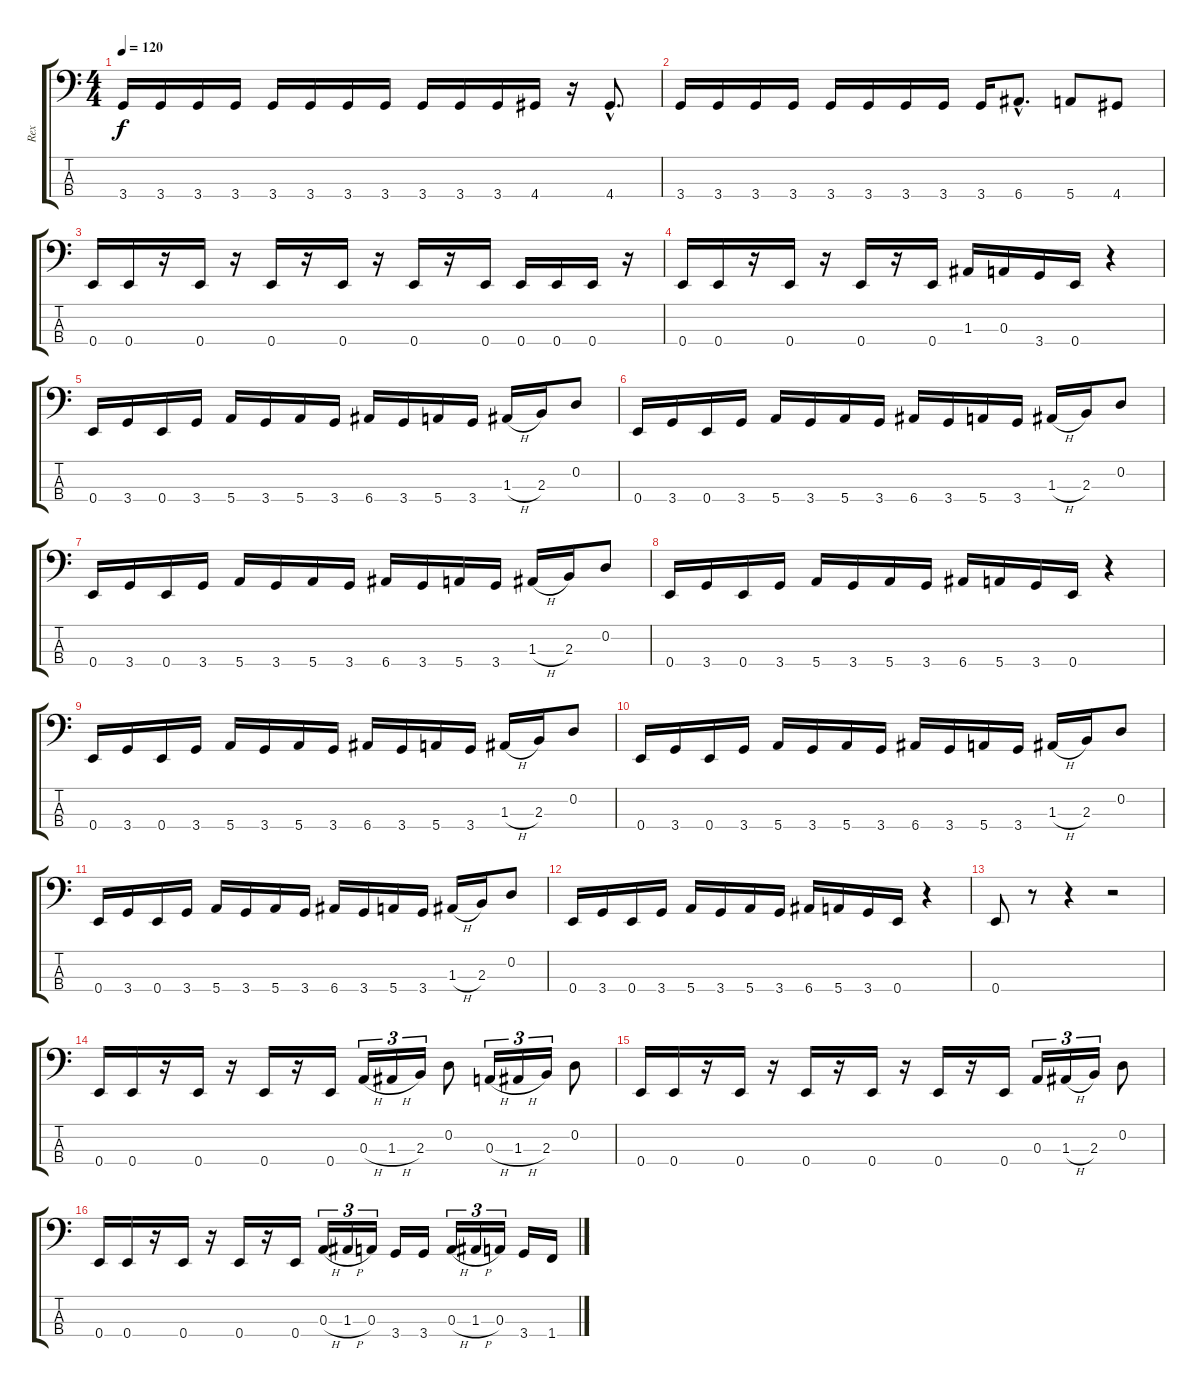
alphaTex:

\track ("Rex" "Rex") {instrument electricbasspick}
\staff {score tabs}
\tuning (G2 D2 A1 E1) {hide}
\ts (4 4)
\tempo 120
\clef f4
\ks c
3.4.16{dy f} 3.4.16 3.4.16 3.4.16 3.4.16 3.4.16 3.4.16 3.4.16 3.4.16 3.4.16 3.4.16 4.4.16 r.16 4.4{hac}.8{d} |
3.4.16 3.4.16 3.4.16 3.4.16 3.4.16 3.4.16 3.4.16 3.4.16 3.4.16 6.4{hac}.8{d} 5.4.8 4.4.8 |
0.4.16 0.4.16 r.16 0.4.16 r.16 0.4.16 r.16 0.4.16 r.16 0.4.16 r.16 0.4.16 0.4.16 0.4.16 0.4.16 r.16 |
0.4.16 0.4.16 r.16 0.4.16 r.16 0.4.16 r.16 0.4.16 1.3.16 0.3.16 3.4.16 0.4.16 r.4 |
0.4.16 3.4.16 0.4.16 3.4.16 5.4.16 3.4.16 5.4.16 3.4.16 6.4.16 3.4.16 5.4.16 3.4.16 1.3{h}.16 2.3.16 0.2.8 |
0.4.16 3.4.16 0.4.16 3.4.16 5.4.16 3.4.16 5.4.16 3.4.16 6.4.16 3.4.16 5.4.16 3.4.16 1.3{h}.16 2.3.16 0.2.8 |
0.4.16 3.4.16 0.4.16 3.4.16 5.4.16 3.4.16 5.4.16 3.4.16 6.4.16 3.4.16 5.4.16 3.4.16 1.3{h}.16 2.3.16 0.2.8 |
0.4.16 3.4.16 0.4.16 3.4.16 5.4.16 3.4.16 5.4.16 3.4.16 6.4.16 5.4.16 3.4.16 0.4.16 r.4 |
0.4.16 3.4.16 0.4.16 3.4.16 5.4.16 3.4.16 5.4.16 3.4.16 6.4.16 3.4.16 5.4.16 3.4.16 1.3{h}.16 2.3.16 0.2.8 |
0.4.16 3.4.16 0.4.16 3.4.16 5.4.16 3.4.16 5.4.16 3.4.16 6.4.16 3.4.16 5.4.16 3.4.16 1.3{h}.16 2.3.16 0.2.8 |
0.4.16 3.4.16 0.4.16 3.4.16 5.4.16 3.4.16 5.4.16 3.4.16 6.4.16 3.4.16 5.4.16 3.4.16 1.3{h}.16 2.3.16 0.2.8 |
0.4.16 3.4.16 0.4.16 3.4.16 5.4.16 3.4.16 5.4.16 3.4.16 6.4.16 5.4.16 3.4.16 0.4.16 r.4 |
0.4.8 r.8 r.4 r.2 |
0.4.16 0.4.16 r.16 0.4.16 r.16 0.4.16 r.16 0.4.16 0.3{h}.16{tu (3 2)} 1.3{h}.16{tu (3 2)} 2.3.16{tu (3 2)} 0.2.8 0.3{h}.16{tu (3 2)} 1.3{h}.16{tu (3 2)} 2.3.16{tu (3 2)} 0.2.8 |
0.4.16 0.4.16 r.16 0.4.16 r.16 0.4.16 r.16 0.4.16 r.16 0.4.16 r.16 0.4.16 0.3.16{tu (3 2)} 1.3{h}.16{tu (3 2)} 2.3.16{tu (3 2)} 0.2.8 |
0.4.16 0.4.16 r.16 0.4.16 r.16 0.4.16 r.16 0.4.16 0.3{h}.16{tu (3 2)} 1.3{h}.16{tu (3 2)} 0.3.16{tu (3 2)} 3.4.16 3.4.16 0.3{h}.16{tu (3 2)} 1.3{h}.16{tu (3 2)} 0.3.16{tu (3 2)} 3.4.16 1.4.16
